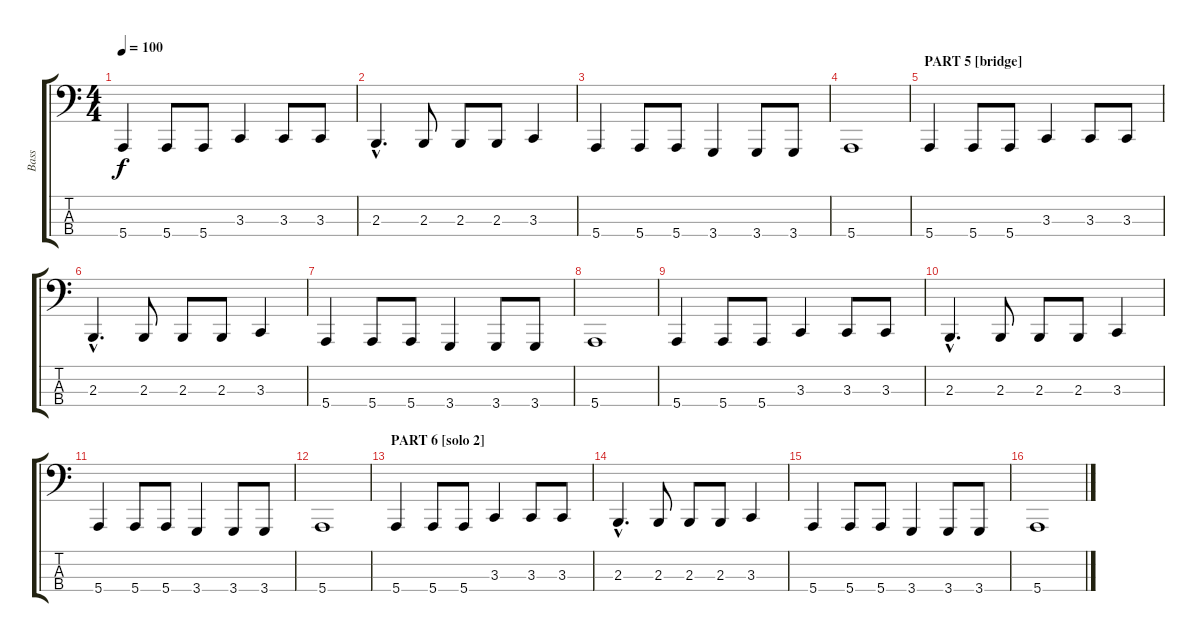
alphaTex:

\track ("Bass" "Bass") {instrument lead2sawtooth}
\staff {score tabs}
\tuning (G2 D2 A1 E1) {hide}
\ts (4 4)
\tempo 100
\clef f4
\ks c
5.4.4{dy f} 5.4.8 5.4.8 3.3.4 3.3.8 3.3.8 |
2.3{hac}.4{d} 2.3.8 2.3.8 2.3.8 3.3.4 |
5.4.4 5.4.8 5.4.8 3.4.4 3.4.8 3.4.8 |
5.4.1 |
\section ("" "PART 5 [bridge]")
5.4.4 5.4.8 5.4.8 3.3.4 3.3.8 3.3.8 |
2.3{hac}.4{d} 2.3.8 2.3.8 2.3.8 3.3.4 |
5.4.4 5.4.8 5.4.8 3.4.4 3.4.8 3.4.8 |
5.4.1 |
5.4.4 5.4.8 5.4.8 3.3.4 3.3.8 3.3.8 |
2.3{hac}.4{d} 2.3.8 2.3.8 2.3.8 3.3.4 |
5.4.4 5.4.8 5.4.8 3.4.4 3.4.8 3.4.8 |
5.4.1 |
\section ("" "PART 6 [solo 2]")
5.4.4 5.4.8 5.4.8 3.3.4 3.3.8 3.3.8 |
2.3{hac}.4{d} 2.3.8 2.3.8 2.3.8 3.3.4 |
5.4.4 5.4.8 5.4.8 3.4.4 3.4.8 3.4.8 |
5.4.1
